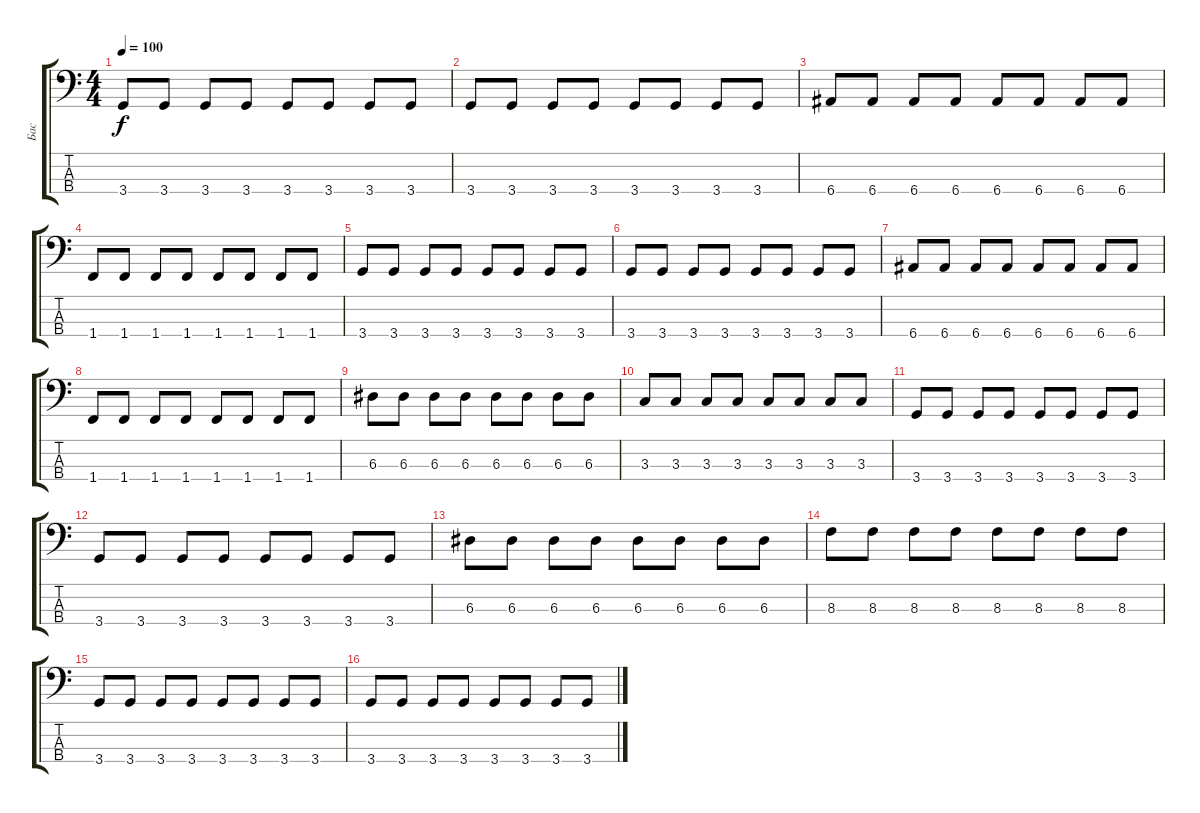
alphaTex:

\track ("Бас" "Бас") {instrument electricbassfinger}
\staff {score tabs}
\tuning (G2 D2 A1 E1) {hide}
\ts (4 4)
\tempo 100
\clef f4
\ks c
3.4.8{dy f} 3.4.8 3.4.8 3.4.8 3.4.8 3.4.8 3.4.8 3.4.8 |
3.4.8 3.4.8 3.4.8 3.4.8 3.4.8 3.4.8 3.4.8 3.4.8 |
6.4.8 6.4.8 6.4.8 6.4.8 6.4.8 6.4.8 6.4.8 6.4.8 |
1.4.8 1.4.8 1.4.8 1.4.8 1.4.8 1.4.8 1.4.8 1.4.8 |
3.4.8 3.4.8 3.4.8 3.4.8 3.4.8 3.4.8 3.4.8 3.4.8 |
3.4.8 3.4.8 3.4.8 3.4.8 3.4.8 3.4.8 3.4.8 3.4.8 |
6.4.8 6.4.8 6.4.8 6.4.8 6.4.8 6.4.8 6.4.8 6.4.8 |
1.4.8 1.4.8 1.4.8 1.4.8 1.4.8 1.4.8 1.4.8 1.4.8 |
6.3.8 6.3.8 6.3.8 6.3.8 6.3.8 6.3.8 6.3.8 6.3.8 |
3.3.8 3.3.8 3.3.8 3.3.8 3.3.8 3.3.8 3.3.8 3.3.8 |
3.4.8 3.4.8 3.4.8 3.4.8 3.4.8 3.4.8 3.4.8 3.4.8 |
3.4.8 3.4.8 3.4.8 3.4.8 3.4.8 3.4.8 3.4.8 3.4.8 |
6.3.8 6.3.8 6.3.8 6.3.8 6.3.8 6.3.8 6.3.8 6.3.8 |
8.3.8 8.3.8 8.3.8 8.3.8 8.3.8 8.3.8 8.3.8 8.3.8 |
3.4.8 3.4.8 3.4.8 3.4.8 3.4.8 3.4.8 3.4.8 3.4.8 |
3.4.8 3.4.8 3.4.8 3.4.8 3.4.8 3.4.8 3.4.8 3.4.8
